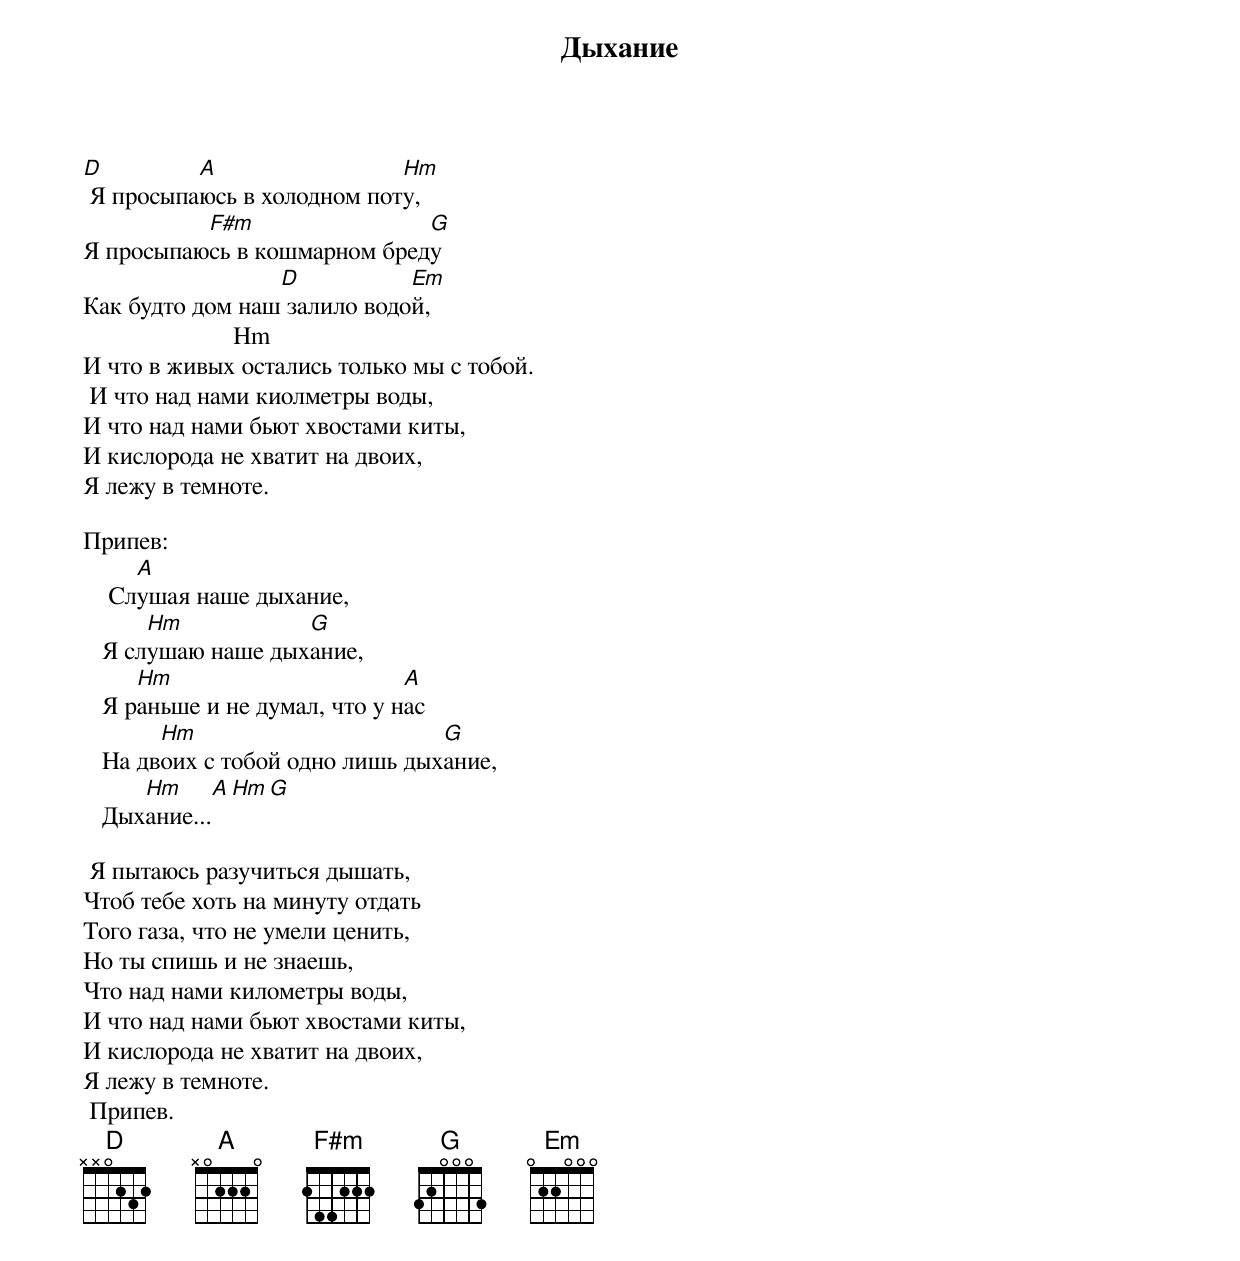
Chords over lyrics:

                      Дыхание

D         A                 Hm
 Я просыпаюсь в холодном поту,
          F#m                G
Я просыпаюсь в кошмарном бреду
                 D           Em
Как будто дом наш залило водой,
                        Hm
И что в живых остались только мы с тобой.
 И что над нами киолметры воды,
И что над нами бьют хвостами киты,
И кислорода не хватит на двоих,
Я лежу в темноте.

Припев:
      A
    Слушая наше дыхание,
       Hm           G
   Я слушаю наше дыхание,
      Hm                       A
   Я раньше и не думал, что у нас
        Hm                       G
   На двоих с тобой одно лишь дыхание,
      Hm      A      Hm   G
   Дыхание...

 Я пытаюсь разучиться дышать,
Чтоб тебе хоть на минуту отдать
Того газа, что не умели ценить,
Но ты спишь и не знаешь,
Что над нами километры воды,
И что над нами бьют хвостами киты,
И кислорода не хватит на двоих,
Я лежу в темноте.
 Припев.
